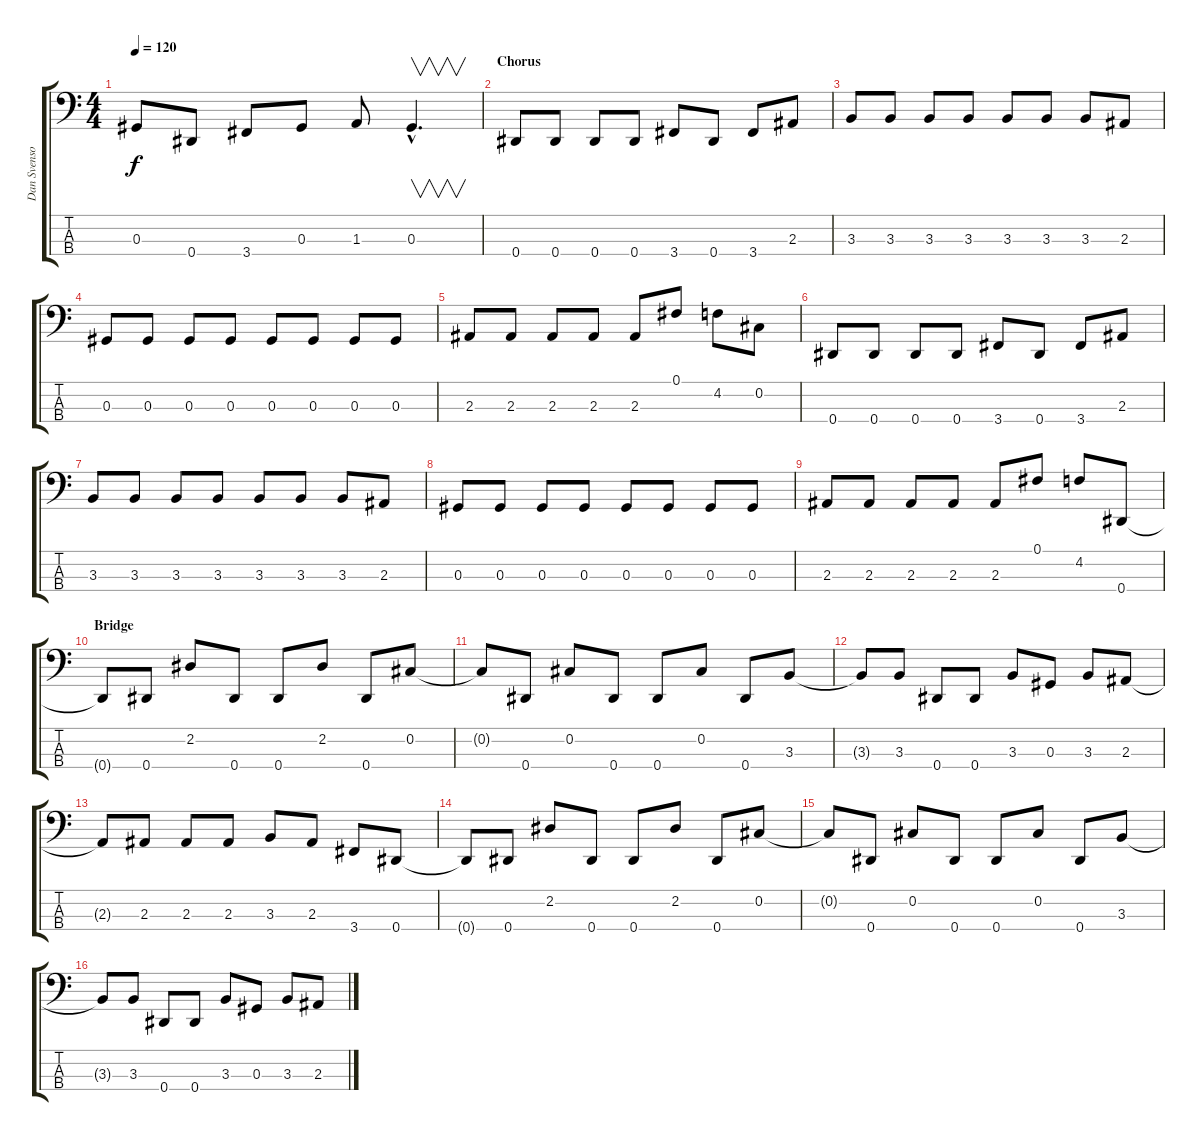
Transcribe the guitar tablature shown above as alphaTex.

\track ("Dan Svenson" "Dan Svenso") {instrument electricbasspick}
\staff {score tabs}
\tuning (Gb2 Db2 Ab1 Eb1) {hide}
\ts (4 4)
\tempo 120
\clef f4
\ks c
0.3{t}.8{dy f} 0.4.8 3.4.8 0.3.8 1.3.8 0.3{hac}.4{v d} |
\section ("" "Chorus")
0.4.8 0.4.8 0.4.8 0.4.8 3.4.8 0.4.8 3.4.8 2.3.8 |
3.3.8 3.3.8 3.3.8 3.3.8 3.3.8 3.3.8 3.3.8 2.3.8 |
0.3.8 0.3.8 0.3.8 0.3.8 0.3.8 0.3.8 0.3.8 0.3.8 |
2.3.8 2.3.8 2.3.8 2.3.8 2.3.8 0.1.8 4.2.8 0.2.8 |
0.4.8 0.4.8 0.4.8 0.4.8 3.4.8 0.4.8 3.4.8 2.3.8 |
3.3.8 3.3.8 3.3.8 3.3.8 3.3.8 3.3.8 3.3.8 2.3.8 |
0.3.8 0.3.8 0.3.8 0.3.8 0.3.8 0.3.8 0.3.8 0.3.8 |
2.3.8 2.3.8 2.3.8 2.3.8 2.3.8 0.1.8 4.2.8 0.4.8 |
\section ("" "Bridge")
0.4{t}.8 0.4.8 2.2.8 0.4.8 0.4.8 2.2.8 0.4.8 0.2.8 |
0.2{t}.8 0.4.8 0.2.8 0.4.8 0.4.8 0.2.8 0.4.8 3.3.8 |
3.3{t}.8 3.3.8 0.4.8 0.4.8 3.3.8 0.3.8 3.3.8 2.3.8 |
2.3{t}.8 2.3.8 2.3.8 2.3.8 3.3.8 2.3.8 3.4.8 0.4.8 |
0.4{t}.8 0.4.8 2.2.8 0.4.8 0.4.8 2.2.8 0.4.8 0.2.8 |
0.2{t}.8 0.4.8 0.2.8 0.4.8 0.4.8 0.2.8 0.4.8 3.3.8 |
3.3{t}.8 3.3.8 0.4.8 0.4.8 3.3.8 0.3.8 3.3.8 2.3.8
